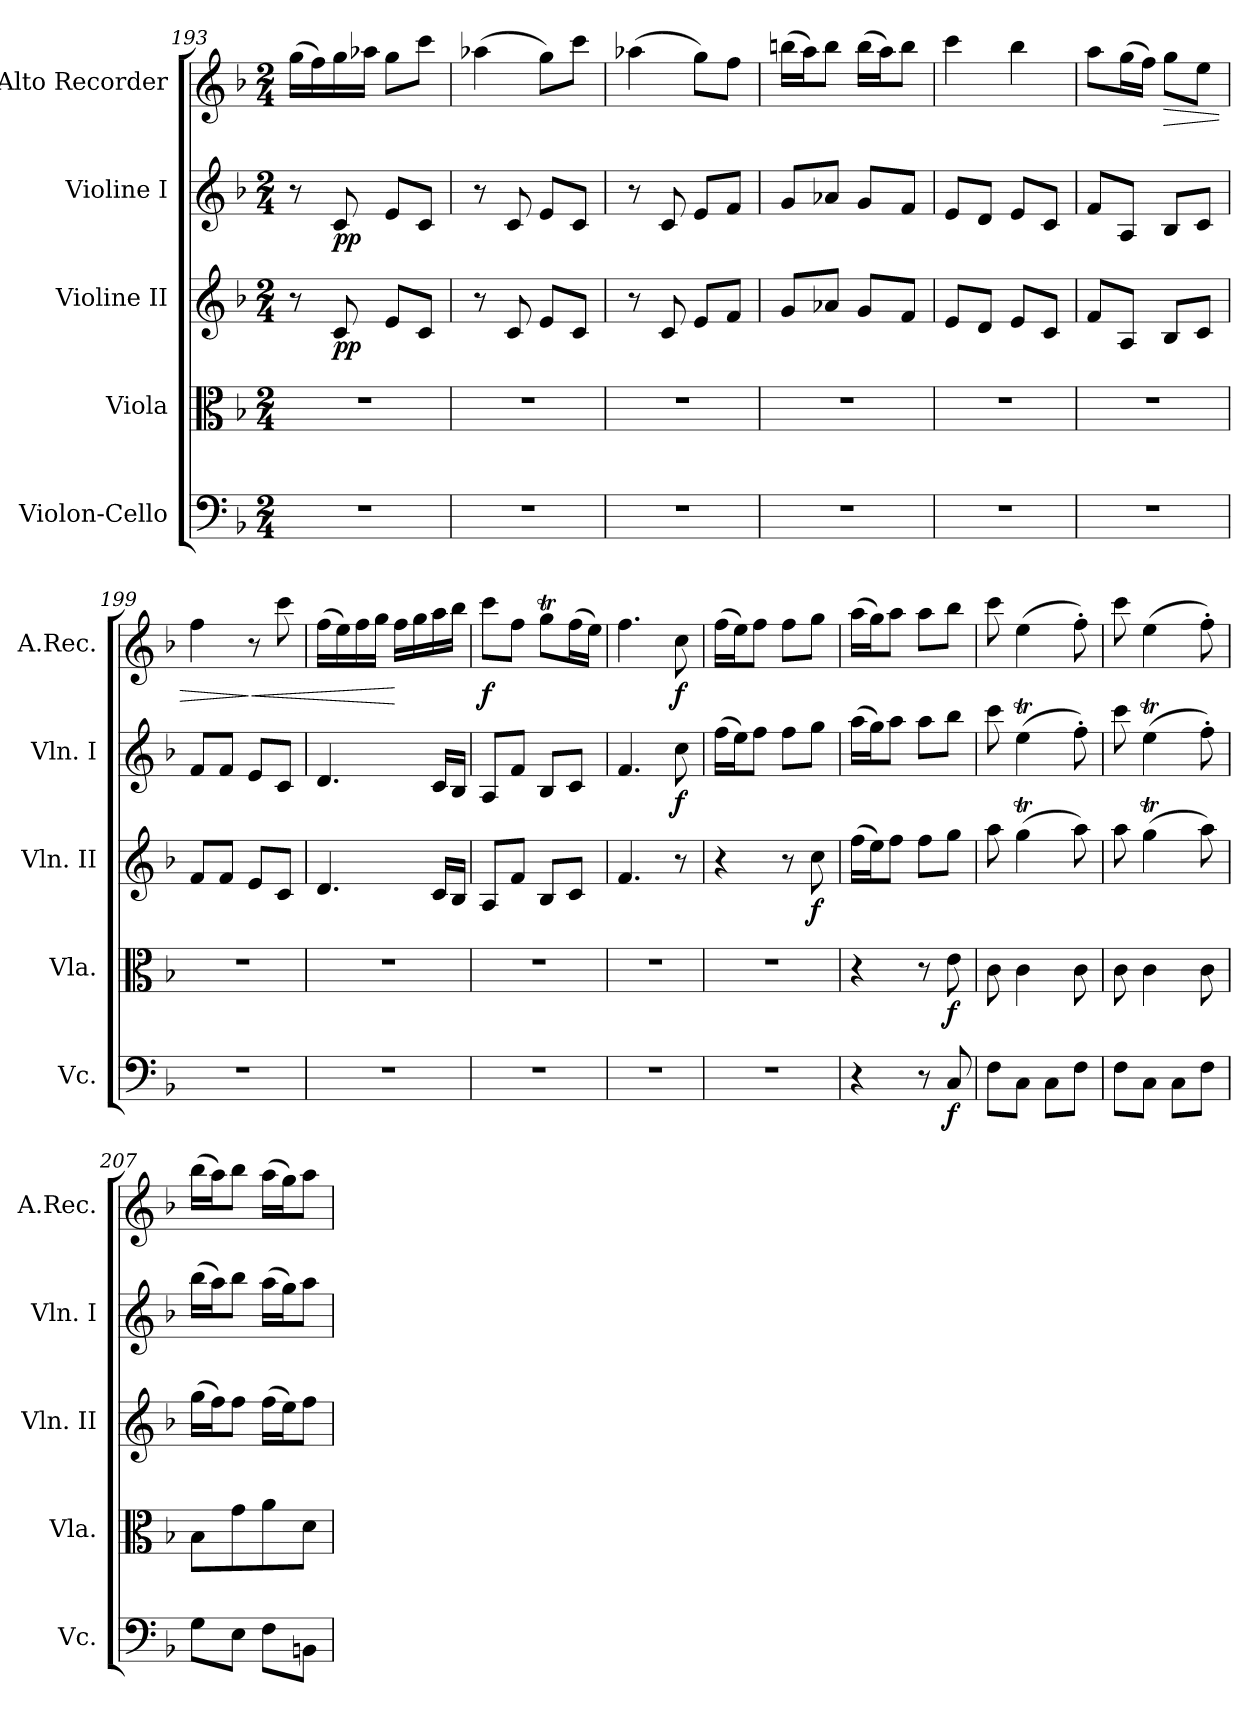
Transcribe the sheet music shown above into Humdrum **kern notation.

**kern	**dynam	**kern	**dynam	**kern	**dynam	**kern	**dynam	**kern	**dynam
*part5	*part5	*part4	*part4	*part3	*part3	*part2	*part2	*part1	*part1
*staff5	*staff5	*staff4	*staff4	*staff3	*staff3	*staff2	*staff2	*staff1	*staff1
*I"Violon-Cello	*	*I"Viola	*	*I"Violine II	*	*I"Violine I	*	*I"Alto Recorder	*
*I'Vc.	*	*I'Vla.	*	*I'Vln. II	*	*I'Vln. I	*	*I'A.Rec.	*
*clefF4	*	*clefC3	*	*clefG2	*	*clefG2	*	*clefG2	*
*k[b-]	*	*k[b-]	*	*k[b-]	*	*k[b-]	*	*k[b-]	*
*M2/4	*	*M2/4	*	*M2/4	*	*M2/4	*	*M2/4	*
=193	=193	=193	=193	=193	=193	=193	=193	=193	=193
2r	.	2r	.	8r	.	8r	.	(>16gg\LL	.
.	.	.	.	.	.	.	.	16ff\)	.
!	!	!	!	!	!LO:DY:b	!	!LO:DY:b	!	!
.	.	.	.	8c/	pp	8c/	pp	16gg\	.
.	.	.	.	.	.	.	.	16aa-X\JJ	.
.	.	.	.	8e/L	.	8e/L	.	8gg\L	.
.	.	.	.	8c/J	.	8c/J	.	8ccc\J	.
=194	=194	=194	=194	=194	=194	=194	=194	=194	=194
2r	.	2r	.	8r	.	8r	.	(>4aa-X\	.
.	.	.	.	8c/	.	8c/	.	.	.
.	.	.	.	8e/L	.	8e/L	.	8gg\L)	.
.	.	.	.	8c/J	.	8c/J	.	8ccc\J	.
!!LO:LB:g=z
=195	=195	=195	=195	=195	=195	=195	=195	=195	=195
2r	.	2r	.	8r	.	8r	.	(>4aa-X\	.
.	.	.	.	8c/	.	8c/	.	.	.
.	.	.	.	8e/L	.	8e/L	.	8gg\L)	.
.	.	.	.	8f/J	.	8f/J	.	8ff\J	.
=196	=196	=196	=196	=196	=196	=196	=196	=196	=196
2r	.	2r	.	8g/L	.	8g/L	.	(>16bbn\LL	.
.	.	.	.	.	.	.	.	16aa\J)	.
.	.	.	.	8a-X/J	.	8a-X/J	.	8bb\J	.
.	.	.	.	8g/L	.	8g/L	.	(>16bb\LL	.
.	.	.	.	.	.	.	.	16aa\J)	.
.	.	.	.	8f/J	.	8f/J	.	8bb\J	.
=197	=197	=197	=197	=197	=197	=197	=197	=197	=197
2r	.	2r	.	8e/L	.	8e/L	.	4ccc\	.
.	.	.	.	8d/J	.	8d/J	.	.	.
.	.	.	.	8e/L	.	8e/L	.	4bb-\	.
.	.	.	.	8c/J	.	8c/J	.	.	.
=198	=198	=198	=198	=198	=198	=198	=198	=198	=198
2r	.	2r	.	8f/L	.	8f/L	.	8aa\L	.
.	.	.	.	8A/J	.	8A/J	.	(>16gg\L	.
.	.	.	.	.	.	.	.	16ff\JJ)	.
!	!	!	!	!	!	!	!	!	!LO:HP:b
.	.	.	.	8B-/L	.	8B-/L	.	8gg\L	>
.	.	.	.	8c/J	.	8c/J	.	8ee\J	.
=199	=199	=199	=199	=199	=199	=199	=199	=199	=199
2r	.	2r	.	8f/L	.	8f/L	.	4ff\	.
.	.	.	.	8f/J	.	8f/J	.	.	.
!	!	!	!	!	!	!	!	!	!LO:HP:n=1:b
.	.	.	.	8e/L	.	8e/L	.	8r	] <
.	.	.	.	8c/J	.	8c/J	.	8ccc\	.
=200	=200	=200	=200	=200	=200	=200	=200	=200	=200
2r	.	2r	.	4.d/	.	4.d/	.	(>16ff\LL	.
.	.	.	.	.	.	.	.	16ee\)	.
.	.	.	.	.	.	.	.	16ff\	.
.	.	.	.	.	.	.	.	16gg\JJ	.
.	.	.	.	.	.	.	.	16ff\LL	[
.	.	.	.	.	.	.	.	16gg\	.
.	.	.	.	16c/LL	.	16c/LL	.	16aa\	.
.	.	.	.	16B-/JJ	.	16B-/JJ	.	16bb-\JJ	.
=201	=201	=201	=201	=201	=201	=201	=201	=201	=201
!	!	!	!	!	!	!	!	!	!LO:DY:b
2r	.	2r	.	8A/L	.	8A/L	.	8ccc\L	f
.	.	.	.	8f/J	.	8f/J	.	8ff\J	.
.	.	.	.	8B-/L	.	8B-/L	.	8ggT\L	.
.	.	.	.	8c/J	.	8c/J	.	(>16ffTTT\L	.
.	.	.	.	.	.	.	.	16ee\JJ)	.
=202	=202	=202	=202	=202	=202	=202	=202	=202	=202
2r	.	2r	.	4.f/	.	4.f/	.	4.ff\	.
!	!	!	!	!	!	!	!LO:DY:b	!	!LO:DY:b
.	.	.	.	8r	.	8cc\	f	8cc\	f
=203	=203	=203	=203	=203	=203	=203	=203	=203	=203
2r	.	2r	.	4r	.	(>16ff\LL	.	(>16ff\LL	.
.	.	.	.	.	.	16ee\J)	.	16ee\J)	.
.	.	.	.	.	.	8ff\J	.	8ff\J	.
.	.	.	.	8r	.	8ff\L	.	8ff\L	.
!	!	!	!	!	!LO:DY:b	!	!	!	!
.	.	.	.	8cc\	f	8gg\J	.	8gg\J	.
!!LO:LB:g=z
=204	=204	=204	=204	=204	=204	=204	=204	=204	=204
4r	.	4r	.	(>16ff\LL	.	(>16aa\LL	.	(>16aa\LL	.
.	.	.	.	16ee\J)	.	16gg\J)	.	16gg\J)	.
.	.	.	.	8ff\J	.	8aa\J	.	8aa\J	.
8r	.	8r	.	8ff\L	.	8aa\L	.	8aa\L	.
!	!LO:DY:b	!	!LO:DY:b	!	!	!	!	!	!
8C/	f	8e\	f	8gg\J	.	8bb-\J	.	8bb-\J	.
=205	=205	=205	=205	=205	=205	=205	=205	=205	=205
8F\L	.	8c\	.	8aa\	.	8ccc\	.	8ccc\	.
8C\J	.	4c\	.	(>4ggT\	.	(>4eet\	.	(>4ee\	.
8C\L	.	.	.	.	.	.	.	.	.
8F\J	.	8c\	.	8aa\)	.	8ff'\)	.	8ff'\)	.
=206	=206	=206	=206	=206	=206	=206	=206	=206	=206
8F\L	.	8c\	.	8aa\	.	8ccc\	.	8ccc\	.
8C\J	.	4c\	.	(>4ggT\	.	(>4eet\	.	(>4ee\	.
8C\L	.	.	.	.	.	.	.	.	.
8F\J	.	8c\	.	8aa\)	.	8ff'\)	.	8ff'\)	.
=207	=207	=207	=207	=207	=207	=207	=207	=207	=207
8G\L	.	8B-\L	.	(>16gg\LL	.	(>16bb-\LL	.	(>16bb-\LL	.
.	.	.	.	16ff\J)	.	16aa\J)	.	16aa\J)	.
8E\J	.	8g\	.	8ff\J	.	8bb-\J	.	8bb-\J	.
8F\L	.	8a\	.	(>16ff\LL	.	(>16aa\LL	.	(>16aa\LL	.
.	.	.	.	16ee\J)	.	16gg\J)	.	16gg\J)	.
8BBn\J	.	8d\J	.	8ff\J	.	8aa\J	.	8aa\J	.
=	=	=	=	=	=	=	=	=	=
*-	*-	*-	*-	*-	*-	*-	*-	*-	*-
